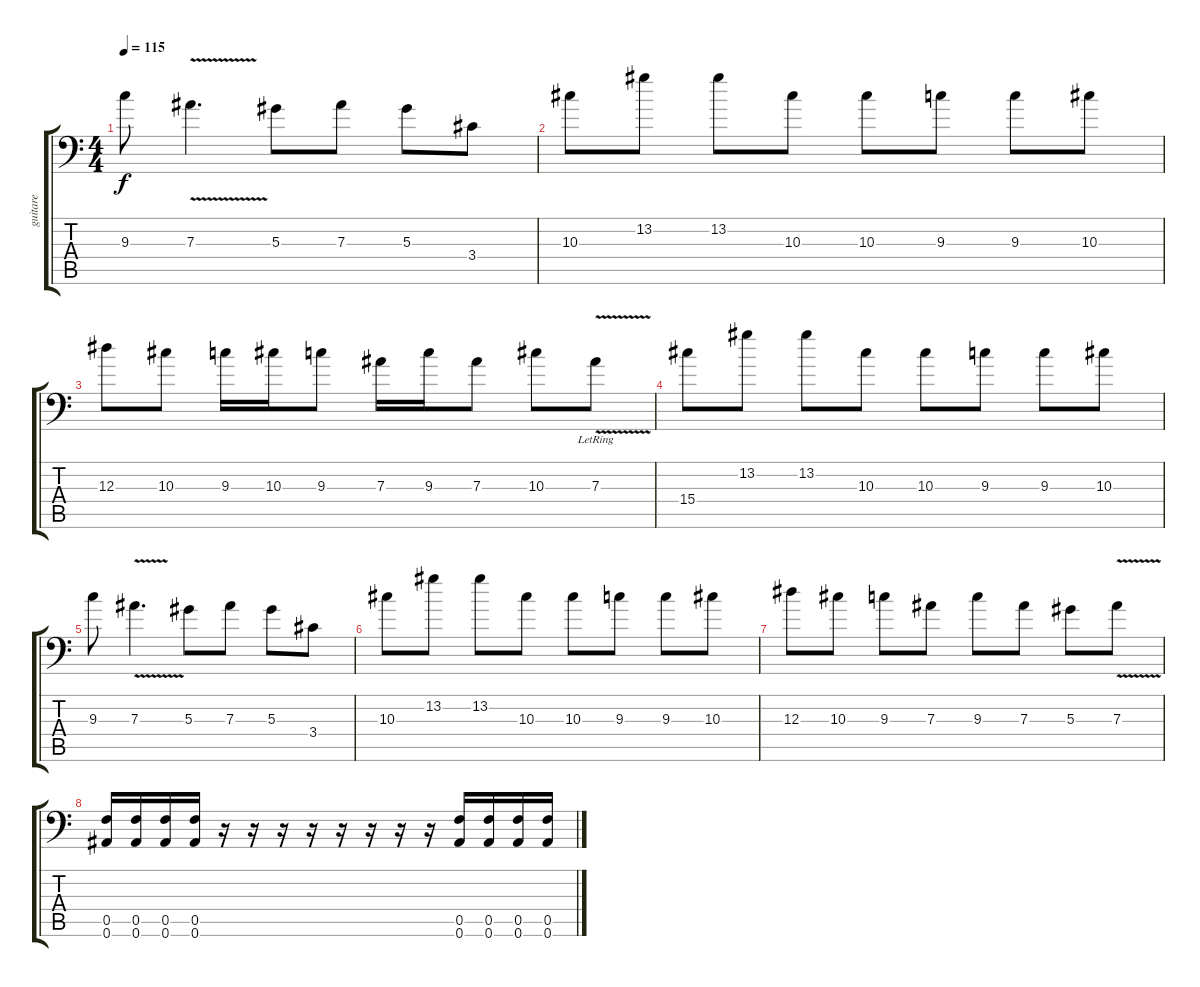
\track ("guitare" "guitare") {instrument overdrivenguitar}
\staff {score tabs}
\tuning (C4 G3 Eb3 Bb2 F2 Bb1) {hide}
\ts (4 4)
\tempo 115
\clef f4
\ks c
9.3.8{dy f} 7.3{v}.4{d} 5.3.8 7.3.8 5.3.8 3.4.8 |
10.3.8 13.2.8 13.2.8 10.3.8 10.3.8 9.3.8 9.3.8 10.3.8 |
12.3.8 10.3.8 9.3.16 10.3.16 9.3.8 7.3.16 9.3.16 7.3.8 10.3.8 7.3{v lr}.8 |
15.4.8 13.2.8 13.2.8 10.3.8 10.3.8 9.3.8 9.3.8 10.3.8 |
9.3.8 7.3{v}.4{d} 5.3.8 7.3.8 5.3.8 3.4.8 |
10.3.8 13.2.8 13.2.8 10.3.8 10.3.8 9.3.8 9.3.8 10.3.8 |
12.3.8 10.3.8 9.3.8 7.3.8 9.3.8 7.3.8 5.3.8 7.3{v}.8 |
(0.5 0.6).16 (0.5 0.6).16 (0.5 0.6).16 (0.5 0.6).16 r.16 r.16 r.16 r.16 r.16 r.16 r.16 r.16 (0.5 0.6).16 (0.5 0.6).16 (0.5 0.6).16 (0.5 0.6).16
